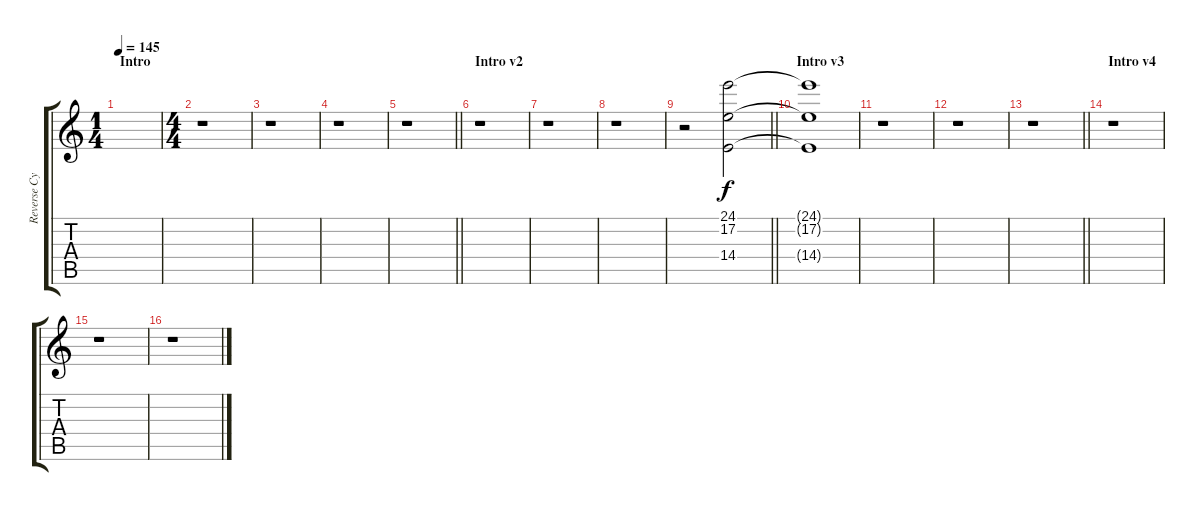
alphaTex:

\track ("Reverse Cymbal" "Reverse Cy") {instrument reversecymbal}
\staff {score tabs}
\tuning (E4 B3 G3 D3 A2 E2) {hide}
\ts (1 4)
\section ("" "Intro")
\tempo 145
\clef g2
\ks c
|
\ts (4 4)
r.1 |
r.1 |
r.1 |
\barLineRight lightlight
r.1 |
\section ("" "Intro v2")
r.1 |
r.1 |
r.1 |
\barLineRight lightlight
r.2{volume 16} (24.1 17.2 14.4).2 |
\section ("" "Intro v3")
(24.1{t} 17.2{t} 14.4{t}).1{dy f volume 0} |
r.1 |
r.1 |
\barLineRight lightlight
r.1 |
\section ("" "Intro v4")
r.1 |
r.1 |
r.1
